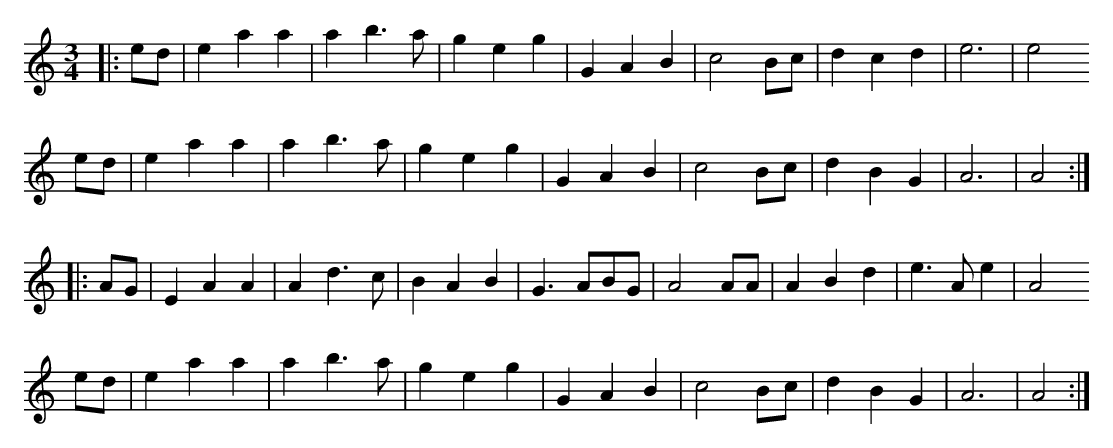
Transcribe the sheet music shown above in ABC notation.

X:1
M:3/4
K:Amin
|:ed|e2 a2 a2|a2 b3 a|g2 e2 g2|G2 A2 B2|c4 Bc|d2 c2 d2|e6|e4
ed|e2 a2 a2|a2 b3 a|g2 e2 g2|G2 A2 B2|c4 Bc|d2 B2 G2|A6|A4:|
|:AG|E2 A2 A2|A2 d3 c|B2 A2 B2|G3 ABG|A4 AA|A2 B2 d2|e3 Ae2|A4
ed|e2 a2 a2|a2 b3 a|g2 e2 g2|G2 A2 B2|c4 Bc|d2 B2 G2|A6|A4:|
